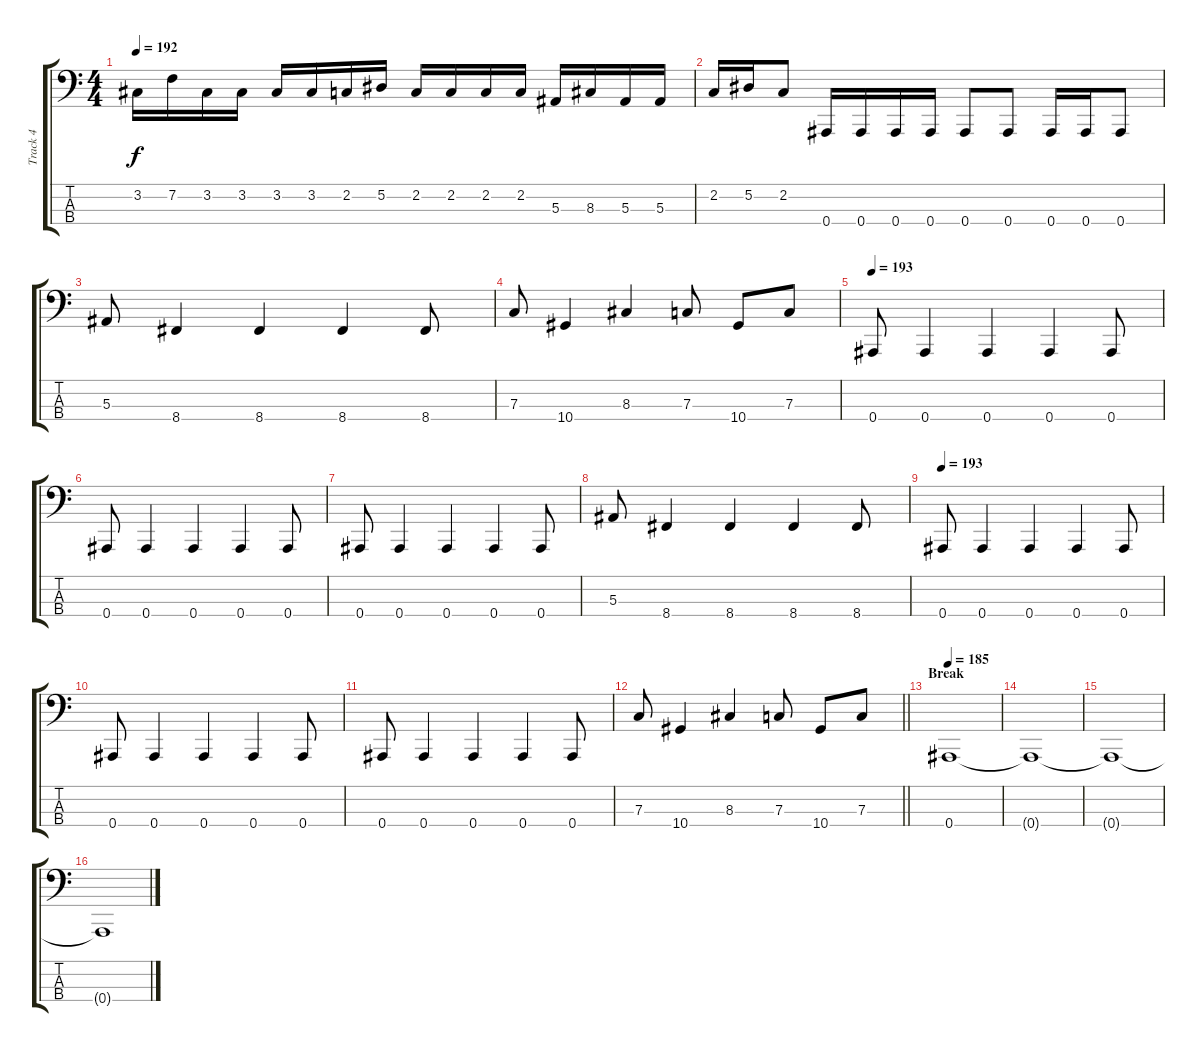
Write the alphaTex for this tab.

\track ("Track 4" "Track 4") {instrument electricbasspick}
\staff {score tabs}
\tuning (Eb2 Bb1 F1 Bb0) {hide}
\ts (4 4)
\tempo 192
\clef f4
\ks c
3.2.16{dy f} 7.2.16 3.2.16 3.2.16 3.2.16 3.2.16 2.2.16 5.2.16 2.2.16 2.2.16 2.2.16 2.2.16 5.3.16 8.3.16 5.3.16 5.3.16 |
2.2.16 5.2.16 2.2.8 0.4.16 0.4.16 0.4.16 0.4.16 0.4.8 0.4.8 0.4.16 0.4.16 0.4.8 |
5.3.8 8.4.4 8.4.4 8.4.4 8.4.8 |
7.3.8 10.4.4 8.3.4 7.3.8 10.4.8 7.3.8 |
\tempo 193
0.4.8 0.4.4 0.4.4 0.4.4 0.4.8 |
0.4.8 0.4.4 0.4.4 0.4.4 0.4.8 |
0.4.8 0.4.4 0.4.4 0.4.4 0.4.8 |
5.3.8 8.4.4 8.4.4 8.4.4 8.4.8 |
\tempo 193
0.4.8 0.4.4 0.4.4 0.4.4 0.4.8 |
0.4.8 0.4.4 0.4.4 0.4.4 0.4.8 |
0.4.8 0.4.4 0.4.4 0.4.4 0.4.8 |
\barLineRight lightlight
7.3.8 10.4.4 8.3.4 7.3.8 10.4.8 7.3.8 |
\section ("" "Break")
\tempo 185
0.4.1 |
0.4{t}.1 |
0.4{t}.1 |
0.4{t}.1
